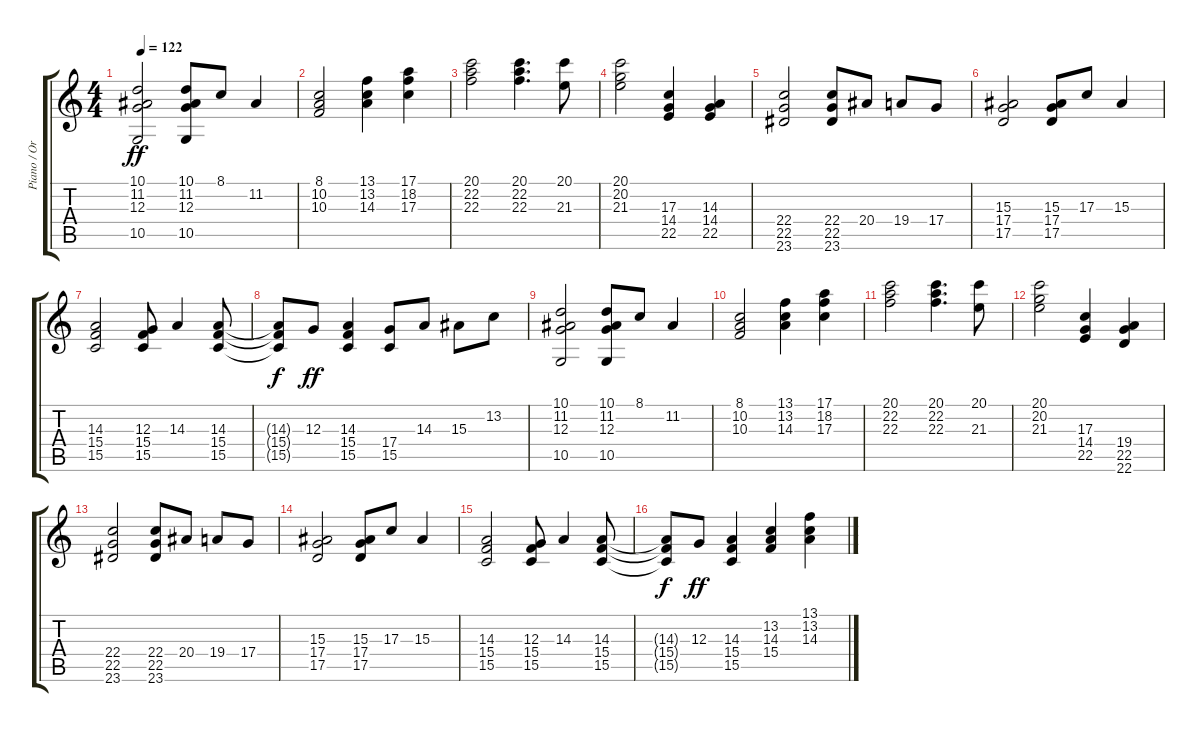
\track ("Piano / Organ" "Piano / Or") {instrument brightacousticpiano}
\staff {score tabs}
\tuning (E4 B3 G3 D3 A2 E2) {hide}
\ts (4 4)
\tempo 122
\clef g2
\ks c
(10.1 11.2 12.3 10.5).2{dy ff} (10.1 11.2 12.3 10.5).8 8.1.8 11.2.4 |
(8.1 10.2 10.3).2 (13.1 13.2 14.3).4 (17.1 18.2 17.3).4 |
(20.1 22.2 22.3).2 (20.1 22.2 22.3).4{d} (20.1 21.3).8 |
(20.1 20.2 21.3).2 (17.3 14.4 22.5).4 (14.3 14.4 22.5).4 |
(22.4 22.5 23.6).2 (22.4 22.5 23.6).8 20.4.8 19.4.8 17.4.8 |
(15.3 17.4 17.5).2 (15.3 17.4 17.5).8 17.3.8 15.3.4 |
(14.3 15.4 15.5).2 (12.3 15.4 15.5).8 14.3.4 (14.3 15.4 15.5).8 |
(14.3{t} 15.4{t} 15.5{t}).8{dy f} 12.3.8{dy ff} (14.3 15.4 15.5).4 (17.4 15.5).8 14.3.8 15.3.8 13.2.8 |
(10.1 11.2 12.3 10.5).2 (10.1 11.2 12.3 10.5).8 8.1.8 11.2.4 |
(8.1 10.2 10.3).2 (13.1 13.2 14.3).4 (17.1 18.2 17.3).4 |
(20.1 22.2 22.3).2 (20.1 22.2 22.3).4{d} (20.1 21.3).8 |
(20.1 20.2 21.3).2 (17.3 14.4 22.5).4 (19.4 22.5 22.6).4 |
(22.4 22.5 23.6).2 (22.4 22.5 23.6).8 20.4.8 19.4.8 17.4.8 |
(15.3 17.4 17.5).2 (15.3 17.4 17.5).8 17.3.8 15.3.4 |
(14.3 15.4 15.5).2 (12.3 15.4 15.5).8 14.3.4 (14.3 15.4 15.5).8 |
(14.3{t} 15.4{t} 15.5{t}).8{dy f} 12.3.8{dy ff} (14.3 15.4 15.5).4 (13.2 14.3 15.4).4 (13.1 13.2 14.3).4
